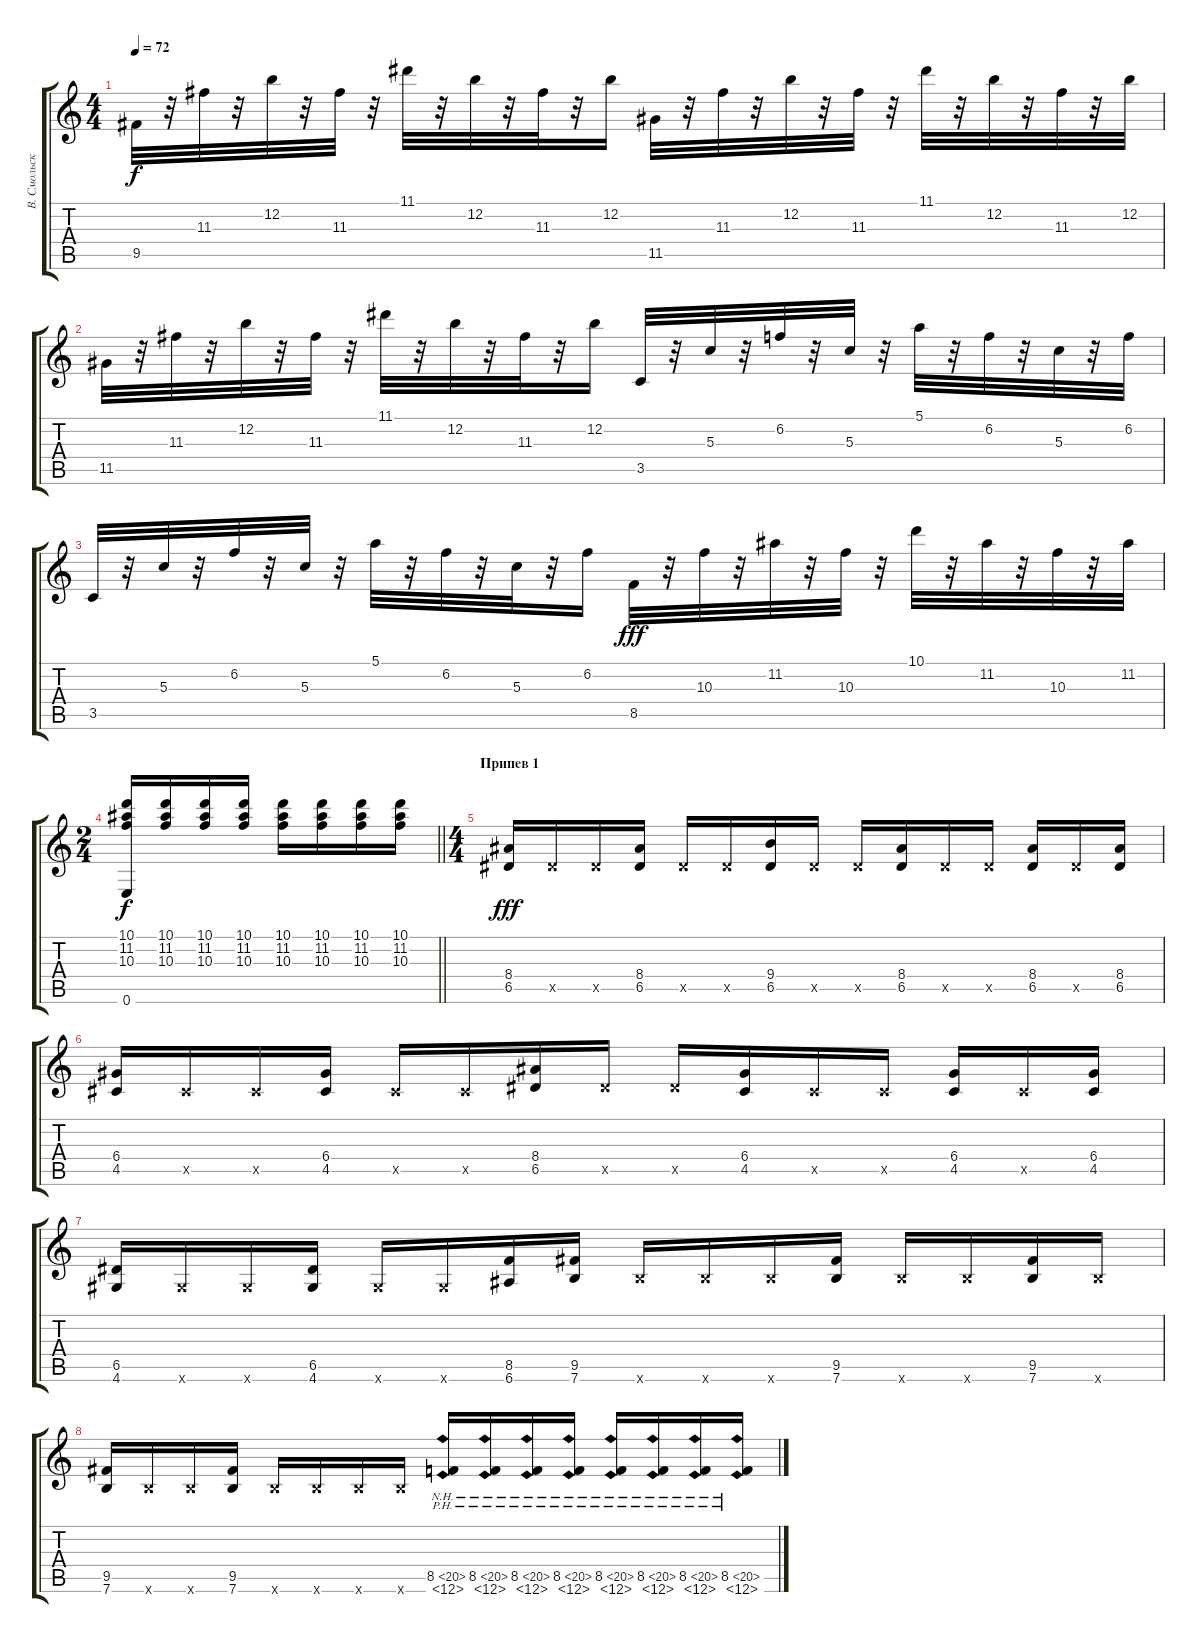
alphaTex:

\track ("В. Смольский" "В. Смольск") {instrument distortionguitar}
\staff {score tabs}
\tuning (E4 B3 G3 D3 A2 E2) {hide}
\ts (4 4)
\tempo 72
\clef g2
\ks c
9.5.32{dy f} r.32 11.3.32 r.32 12.2.32 r.32 11.3.32 r.32 11.1.32 r.32 12.2.32 r.32 11.3.32 r.32 12.2.16 11.5.32 r.32 11.3.32 r.32 12.2.32 r.32 11.3.32 r.32 11.1.32 r.32 12.2.32 r.32 11.3.32 r.32 12.2.32 |
11.5.32 r.32 11.3.32 r.32 12.2.32 r.32 11.3.32 r.32 11.1.32 r.32 12.2.32 r.32 11.3.32 r.32 12.2.16 3.5.32 r.32 5.3.32 r.32 6.2.32 r.32 5.3.32 r.32 5.1.32 r.32 6.2.32 r.32 5.3.32 r.32 6.2.32 |
3.5.32 r.32 5.3.32 r.32 6.2.32 r.32 5.3.32 r.32 5.1.32 r.32 6.2.32 r.32 5.3.32 r.32 6.2.16 8.5.32{dy fff} r.32 10.3.32 r.32 11.2.32 r.32 10.3.32 r.32 10.1.32 r.32 11.2.32 r.32 10.3.32 r.32 11.2.32 |
\ts (2 4)
\barLineRight lightlight
(10.1 11.2 10.3 0.6).16{dy f} (10.1 11.2 10.3).16 (10.1 11.2 10.3).16 (10.1 11.2 10.3).16 (10.1 11.2 10.3).16 (10.1 11.2 10.3).16 (10.1 11.2 10.3).16 (10.1 11.2 10.3).16 |
\ts (4 4)
\section ("" "Припев 1")
(8.4 6.5).16{dy fff} 6.5{x}.16 6.5{x}.16 (8.4 6.5).16 6.5{x}.16 6.5{x}.16 (9.4 6.5).16 6.5{x}.16 6.5{x}.16 (8.4 6.5).16 6.5{x}.16 6.5{x}.16 (8.4 6.5).16 6.5{x}.16 (8.4 6.5).16 |
(6.4 4.5).16 4.5{x}.16 4.5{x}.16 (6.4 4.5).16 4.5{x}.16 4.5{x}.16 (8.4 6.5).16 6.5{x}.16 6.5{x}.16 (6.4 4.5).16 4.5{x}.16 4.5{x}.16 (6.4 4.5).16 4.5{x}.16 (6.4 4.5).16 |
(6.5 4.6).16 4.6{x}.16 4.6{x}.16 (6.5 4.6).16 4.6{x}.16 4.6{x}.16 (8.5 6.6).16 (9.5 7.6).16 7.6{x}.16 7.6{x}.16 7.6{x}.16 (9.5 7.6).16 7.6{x}.16 7.6{x}.16 (9.5 7.6).16 7.6{x}.16 |
(9.5 7.6).16 7.6{x}.16 7.6{x}.16 (9.5 7.6).16 7.6{x}.16 7.6{x}.16 7.6{x}.16 7.6{x}.16 (8.5{ph 12} 6.6{nh}).16 (8.5{ph 12} 6.6{nh}).16 (8.5{ph 12} 6.6{nh}).16 (8.5{ph 12} 6.6{nh}).16 (8.5{ph 12} 6.6{nh}).16 (8.5{ph 12} 6.6{nh}).16 (8.5{ph 12} 6.6{nh}).16 (8.5{ph 12} 6.6{nh}).16
